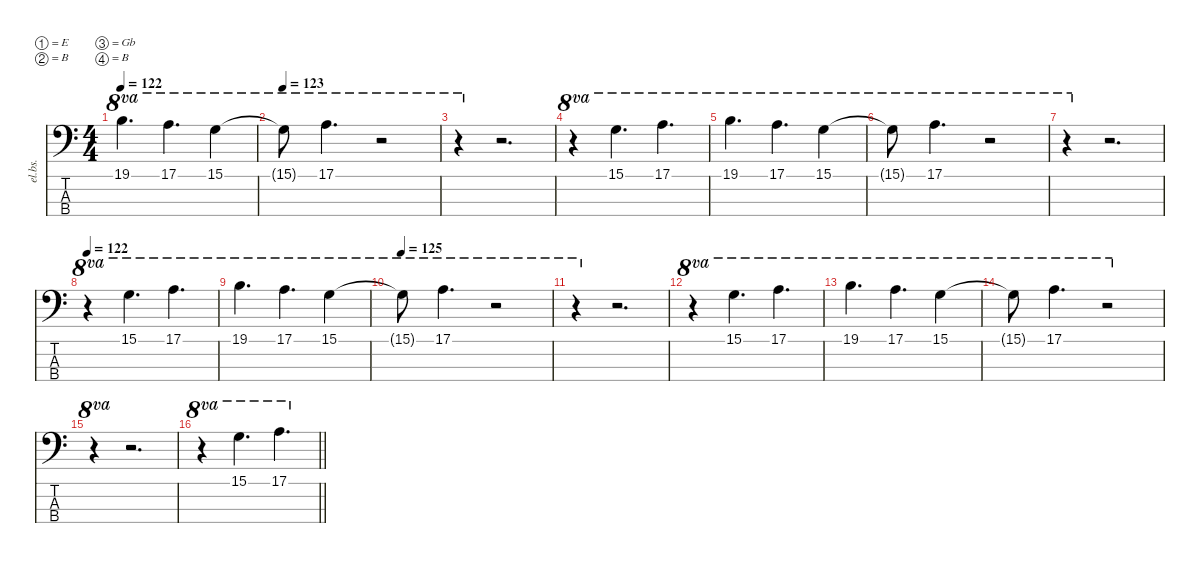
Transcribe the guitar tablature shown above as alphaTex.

\defaultSystemsLayout 4
\hideDynamics
\bracketExtendMode nobrackets
\otherSystemsTrackNameOrientation horizontal
\track ("Bass" "el.bs.") {instrument electricbassfinger}
\staff {score tabs}
\tuning (E2 B1 Gb1 B0)
\ts (4 4)
\section ("" "")
\tempo 122
\clef f4
\ks c
19.1.4{d ot 8va dy f beam Down} 17.1.4{d ot 8va beam Down} 15.1.4{ot 8va beam Down} |
\tempo 123
15.1{t}.8{ot 8va beam Down} 17.1.4{d ot 8va beam Down} r.2{ot 8va beam Down} |
r.4{ot 8va beam Down} r.2{d beam Down} |
r.4{ot 8va beam Down} 15.1.4{d ot 8va beam Down} 17.1.4{d ot 8va beam Down} |
19.1.4{d ot 8va beam Down} 17.1.4{d ot 8va beam Down} 15.1.4{ot 8va beam Down} |
15.1{t}.8{ot 8va beam Down} 17.1.4{d ot 8va beam Down} r.2{ot 8va beam Down} |
r.4{ot 8va beam Down} r.2{d beam Down} |
\tempo 122
r.4{ot 8va beam Down} 15.1.4{d ot 8va beam Down} 17.1.4{d ot 8va beam Down} |
19.1.4{d ot 8va beam Down} 17.1.4{d ot 8va beam Down} 15.1.4{ot 8va beam Down} |
\tempo 125
15.1{t}.8{ot 8va beam Down} 17.1.4{d ot 8va beam Down} r.2{ot 8va beam Down} |
r.4{ot 8va beam Down} r.2{d beam Down} |
r.4{ot 8va beam Down} 15.1.4{d ot 8va beam Down} 17.1.4{d ot 8va beam Down} |
19.1.4{d ot 8va beam Down} 17.1.4{d ot 8va beam Down} 15.1.4{ot 8va beam Down} |
15.1{t}.8{ot 8va beam Down} 17.1.4{d ot 8va beam Down} r.2{ot 8va beam Down} |
r.4{ot 8va beam Down} r.2{d beam Down} |
\barLineRight lightlight
r.4{ot 8va beam Down} 15.1.4{d ot 8va beam Down} 17.1.4{d ot 8va beam Down}
